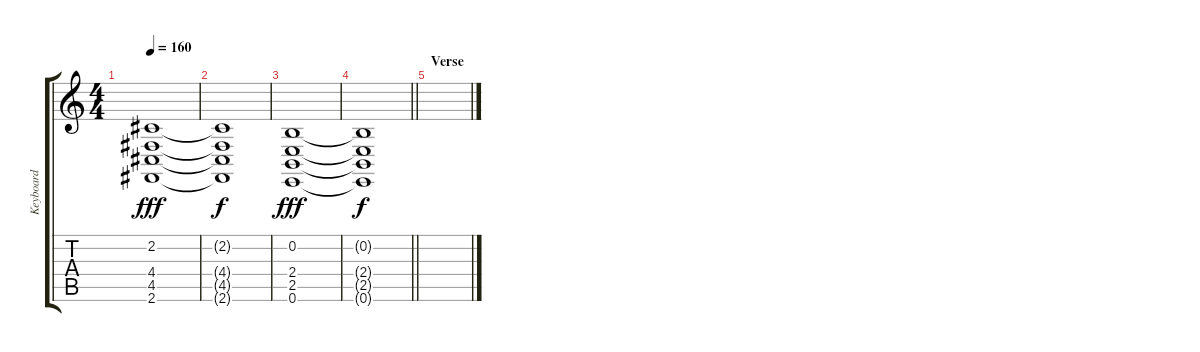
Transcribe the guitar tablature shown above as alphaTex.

\track ("Keyboard" "Keyboard") {instrument stringensemble2}
\staff {score tabs}
\tuning (E5 B3 G3 D3 A2 E2) {hide}
\ts (4 4)
\tempo 160
\clef g2
\ks c
(2.2 4.4 4.5 2.6).1{dy fff} |
(2.2{t} 4.4{t} 4.5{t} 2.6{t}).1{dy f} |
(0.2 2.4 2.5 0.6).1{dy fff} |
\barLineRight lightlight
(0.2{t} 2.4{t} 2.5{t} 0.6{t}).1{dy f} |
\section ("" "Verse")
